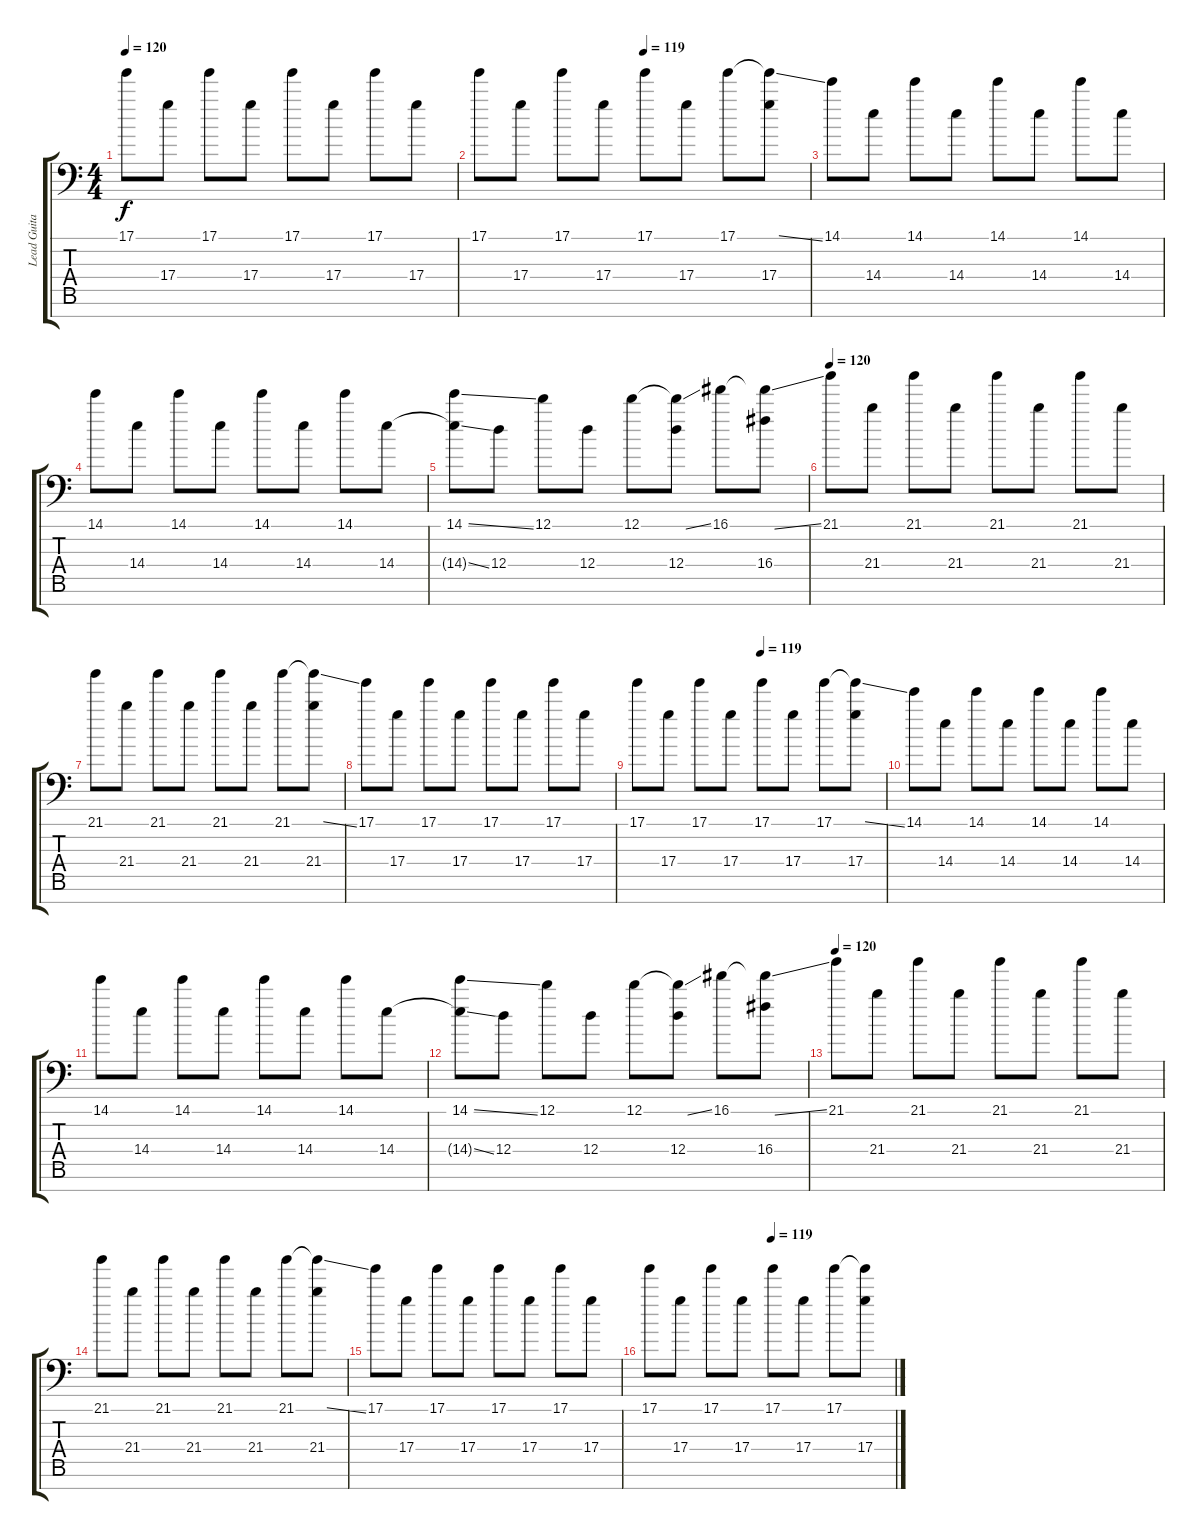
\track ("Lead Guitar #2" "Lead Guita") {instrument distortionguitar}
\staff {score tabs}
\tuning (D4 A3 E3 D3 A2 E2 A1) {hide}
\ts (4 4)
\tempo 120
\clef f4
\ks c
17.1.8{dy f} 17.4.8 17.1.8 17.4.8 17.1.8 17.4.8 17.1.8 17.4.8 |
\tempo (119 0.5)
17.1.8 17.4.8 17.1.8 17.4.8 17.1.8 17.4.8 17.1.8 (17.1{ss t} 17.4).8 |
14.1.8 14.4.8 14.1.8 14.4.8 14.1.8 14.4.8 14.1.8 14.4.8 |
14.1.8 14.4.8 14.1.8 14.4.8 14.1.8 14.4.8 14.1.8 14.4.8 |
(14.1{ss} 14.4{ss t}).8 12.4.8 12.1.8 12.4.8 12.1.8 (12.1{ss t} 12.4).8 16.1.8 (16.1{ss t} 16.4).8 |
\tempo 120
21.1.8 21.4.8 21.1.8 21.4.8 21.1.8 21.4.8 21.1.8 21.4.8 |
21.1.8 21.4.8 21.1.8 21.4.8 21.1.8 21.4.8 21.1.8 (21.1{ss t} 21.4).8 |
17.1.8 17.4.8 17.1.8 17.4.8 17.1.8 17.4.8 17.1.8 17.4.8 |
\tempo (119 0.5)
17.1.8 17.4.8 17.1.8 17.4.8 17.1.8 17.4.8 17.1.8 (17.1{ss t} 17.4).8 |
14.1.8 14.4.8 14.1.8 14.4.8 14.1.8 14.4.8 14.1.8 14.4.8 |
14.1.8 14.4.8 14.1.8 14.4.8 14.1.8 14.4.8 14.1.8 14.4.8 |
(14.1{ss} 14.4{ss t}).8 12.4.8 12.1.8 12.4.8 12.1.8 (12.1{ss t} 12.4).8 16.1.8 (16.1{ss t} 16.4).8 |
\tempo 120
21.1.8 21.4.8 21.1.8 21.4.8 21.1.8 21.4.8 21.1.8 21.4.8 |
21.1.8 21.4.8 21.1.8 21.4.8 21.1.8 21.4.8 21.1.8 (21.1{ss t} 21.4).8 |
17.1.8 17.4.8 17.1.8 17.4.8 17.1.8 17.4.8 17.1.8 17.4.8 |
\tempo (119 0.5)
17.1.8 17.4.8 17.1.8 17.4.8 17.1.8 17.4.8 17.1.8 (17.1{ss t} 17.4).8
